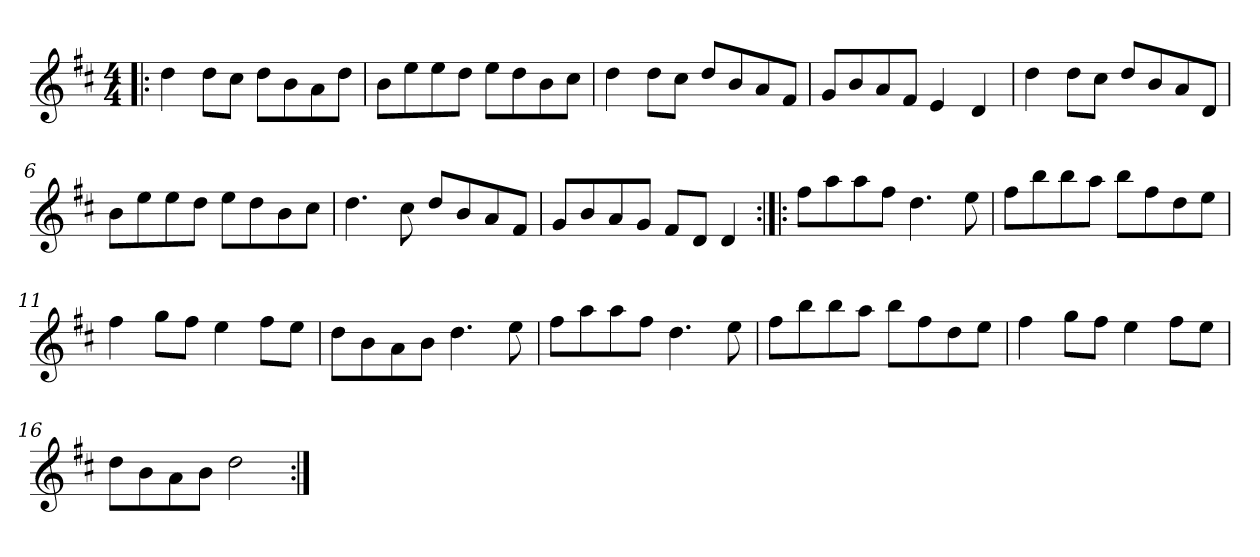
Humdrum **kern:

**kern
*part1
*staff1
*clefG2
*k[f#c#]
*D:
*M4/4
=1!|:
4dd\
8dd\L
8cc#\J
8dd\L
8b\
8a\
8dd\J
=2
8b\L
8ee\
8ee\
8dd\J
8ee\L
8dd\
8b\
8cc#\J
=3
4dd\
8dd\L
8cc#\J
8dd/L
8b/
8a/
8f#/J
=4
8g/L
8b/
8a/
8f#/J
4e/
4d/
=5
4dd\
8dd\L
8cc#\J
8dd/L
8b/
8a/
8d/J
=6
8b\L
8ee\
8ee\
8dd\J
8ee\L
8dd\
8b\
8cc#\J
!!LO:LB:g=z
=7
4.dd\
8cc#\
8dd/L
8b/
8a/
8f#/J
=8
8g/L
8b/
8a/
8g/J
8f#/L
8d/J
4d/
=9:|!|:
8ff#\L
8aa\
8aa\
8ff#\J
4.dd\
8ee\
=10
8ff#\L
8bb\
8bb\
8aa\J
8bb\L
8ff#\
8dd\
8ee\J
=11
4ff#\
8gg\L
8ff#\J
4ee\
8ff#\L
8ee\J
=12
8dd\L
8b\
8a\
8b\J
4.dd\
8ee\
!!LO:LB:g=z
=13
8ff#\L
8aa\
8aa\
8ff#\J
4.dd\
8ee\
=14
8ff#\L
8bb\
8bb\
8aa\J
8bb\L
8ff#\
8dd\
8ee\J
=15
4ff#\
8gg\L
8ff#\J
4ee\
8ff#\L
8ee\J
=16
8dd\L
8b\
8a\
8b\J
2dd\
=:|!
*-
